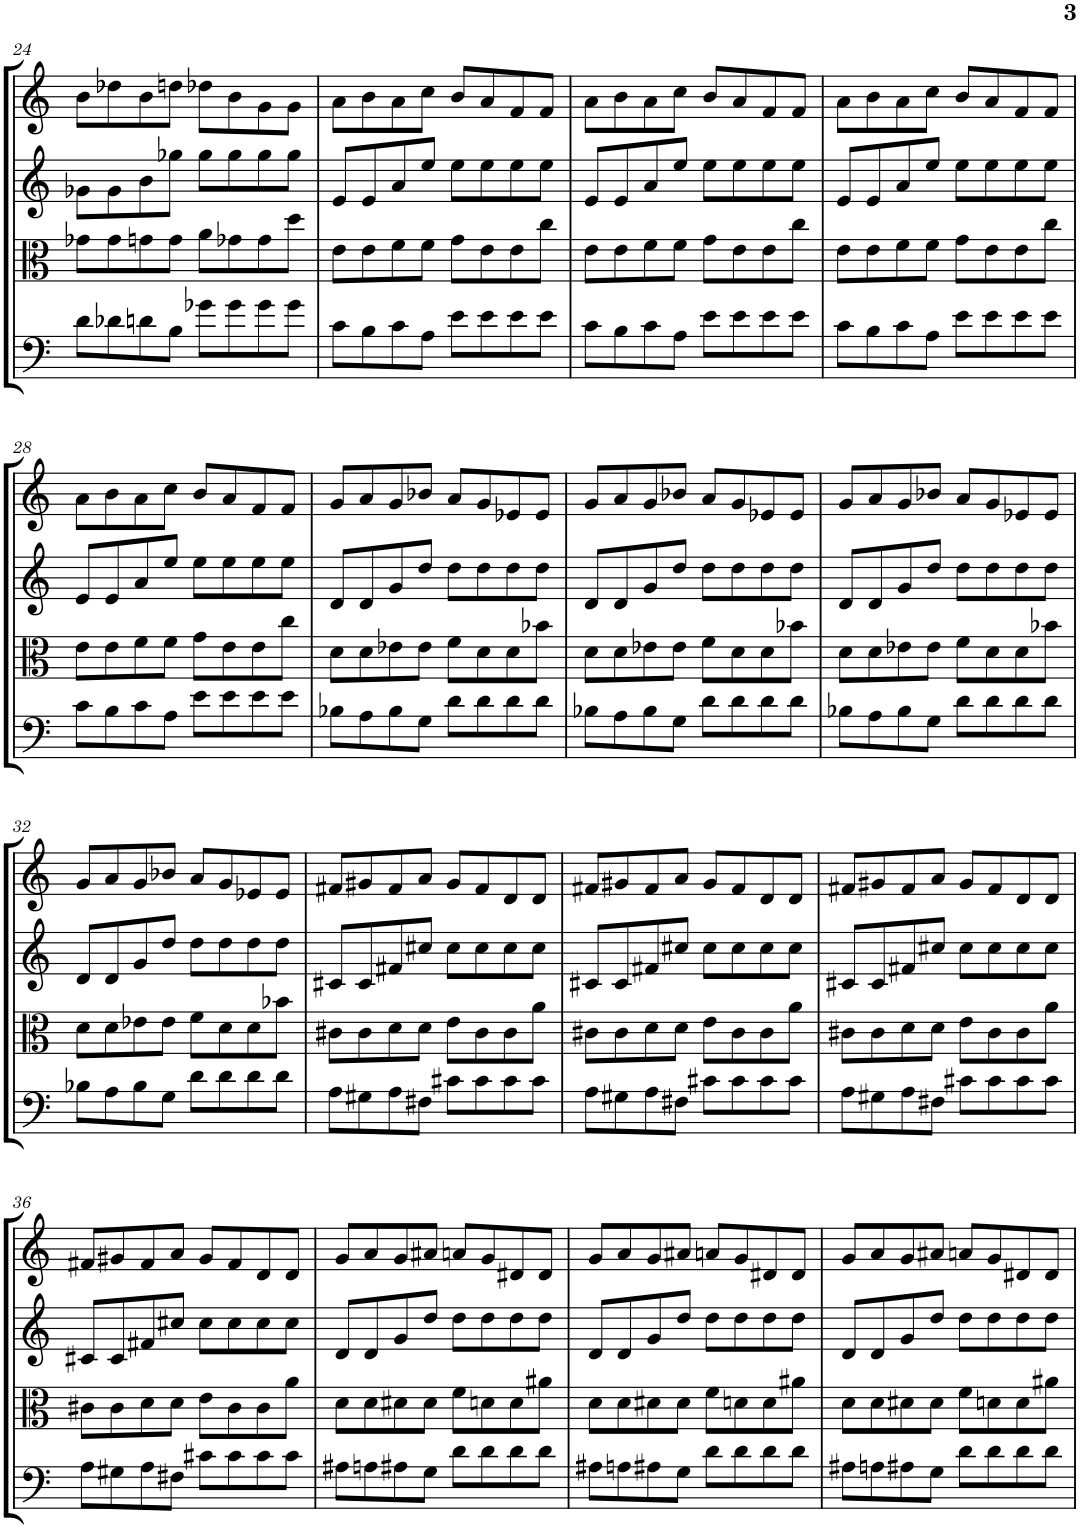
**kern	**kern	**kern	**kern
*part4	*part3	*part2	*part1
*staff4	*staff3	*staff2	*staff1
*I"Violoncello	*I"Viola	*I"Violin II	*I"Violin I
*I'Vc	*I'Vla	*I'Vln	*I'Vln
!!LO:PB:g=z
*clefF4	*clefC3	*clefG2	*clefG2
*k[]	*k[]	*k[]	*k[]
*M4/4	*M4/4	*M4/4	*M4/4
=24	=24	=24	=24
8d\L	8g-X\L	8g-X\L	8b\L
8d-X\	8g-\	8g-\	8dd-X\
8dn\	8gn\	8b\	8b\
8B\J	8g\J	8gg-X\J	8ddn\J
8g-X\L	8a\L	8gg-\L	8dd-X\L
8g-\	8g-X\	8gg-\	8b\
8g-\	8g-\	8gg-\	8g\
8g-\J	8dd\J	8gg-\J	8g\J
=25	=25	=25	=25
8c\L	8e\L	8e/L	8a\L
8B\	8e\	8e/	8b\
8c\	8f\	8a/	8a\
8A\J	8f\J	8ee/J	8cc\J
8e\L	8g\L	8ee\L	8b/L
8e\	8e\	8ee\	8a/
8e\	8e\	8ee\	8f/
8e\J	8cc\J	8ee\J	8f/J
=26	=26	=26	=26
8c\L	8e\L	8e/L	8a\L
8B\	8e\	8e/	8b\
8c\	8f\	8a/	8a\
8A\J	8f\J	8ee/J	8cc\J
8e\L	8g\L	8ee\L	8b/L
8e\	8e\	8ee\	8a/
8e\	8e\	8ee\	8f/
8e\J	8cc\J	8ee\J	8f/J
=27	=27	=27	=27
8c\L	8e\L	8e/L	8a\L
8B\	8e\	8e/	8b\
8c\	8f\	8a/	8a\
8A\J	8f\J	8ee/J	8cc\J
8e\L	8g\L	8ee\L	8b/L
8e\	8e\	8ee\	8a/
8e\	8e\	8ee\	8f/
8e\J	8cc\J	8ee\J	8f/J
!!LO:LB:g=z
=28	=28	=28	=28
8c\L	8e\L	8e/L	8a\L
8B\	8e\	8e/	8b\
8c\	8f\	8a/	8a\
8A\J	8f\J	8ee/J	8cc\J
8e\L	8g\L	8ee\L	8b/L
8e\	8e\	8ee\	8a/
8e\	8e\	8ee\	8f/
8e\J	8cc\J	8ee\J	8f/J
=29	=29	=29	=29
8B-X\L	8d\L	8d/L	8g/L
8A\	8d\	8d/	8a/
8B-\	8e-X\	8g/	8g/
8G\J	8e-\J	8dd/J	8b-X/J
8d\L	8f\L	8dd\L	8a/L
8d\	8d\	8dd\	8g/
8d\	8d\	8dd\	8e-X/
8d\J	8b-X\J	8dd\J	8e-/J
=30	=30	=30	=30
8B-X\L	8d\L	8d/L	8g/L
8A\	8d\	8d/	8a/
8B-\	8e-X\	8g/	8g/
8G\J	8e-\J	8dd/J	8b-X/J
8d\L	8f\L	8dd\L	8a/L
8d\	8d\	8dd\	8g/
8d\	8d\	8dd\	8e-X/
8d\J	8b-X\J	8dd\J	8e-/J
=31	=31	=31	=31
8B-X\L	8d\L	8d/L	8g/L
8A\	8d\	8d/	8a/
8B-\	8e-X\	8g/	8g/
8G\J	8e-\J	8dd/J	8b-X/J
8d\L	8f\L	8dd\L	8a/L
8d\	8d\	8dd\	8g/
8d\	8d\	8dd\	8e-X/
8d\J	8b-X\J	8dd\J	8e-/J
!!LO:LB:g=z
=32	=32	=32	=32
8B-X\L	8d\L	8d/L	8g/L
8A\	8d\	8d/	8a/
8B-\	8e-X\	8g/	8g/
8G\J	8e-\J	8dd/J	8b-X/J
8d\L	8f\L	8dd\L	8a/L
8d\	8d\	8dd\	8g/
8d\	8d\	8dd\	8e-X/
8d\J	8b-X\J	8dd\J	8e-/J
=33	=33	=33	=33
8A\L	8c#X\L	8c#X/L	8f#X/L
8G#X\	8c#\	8c#/	8g#X/
8A\	8d\	8f#X/	8f#/
8F#X\J	8d\J	8cc#X/J	8a/J
8c#X\L	8e\L	8cc#\L	8g#/L
8c#\	8c#\	8cc#\	8f#/
8c#\	8c#\	8cc#\	8d/
8c#\J	8a\J	8cc#\J	8d/J
=34	=34	=34	=34
8A\L	8c#X\L	8c#X/L	8f#X/L
8G#X\	8c#\	8c#/	8g#X/
8A\	8d\	8f#X/	8f#/
8F#X\J	8d\J	8cc#X/J	8a/J
8c#X\L	8e\L	8cc#\L	8g#/L
8c#\	8c#\	8cc#\	8f#/
8c#\	8c#\	8cc#\	8d/
8c#\J	8a\J	8cc#\J	8d/J
=35	=35	=35	=35
8A\L	8c#X\L	8c#X/L	8f#X/L
8G#X\	8c#\	8c#/	8g#X/
8A\	8d\	8f#X/	8f#/
8F#X\J	8d\J	8cc#X/J	8a/J
8c#X\L	8e\L	8cc#\L	8g#/L
8c#\	8c#\	8cc#\	8f#/
8c#\	8c#\	8cc#\	8d/
8c#\J	8a\J	8cc#\J	8d/J
!!LO:LB:g=z
=36	=36	=36	=36
8A\L	8c#X\L	8c#X/L	8f#X/L
8G#X\	8c#\	8c#/	8g#X/
8A\	8d\	8f#X/	8f#/
8F#X\J	8d\J	8cc#X/J	8a/J
8c#X\L	8e\L	8cc#\L	8g#/L
8c#\	8c#\	8cc#\	8f#/
8c#\	8c#\	8cc#\	8d/
8c#\J	8a\J	8cc#\J	8d/J
=37	=37	=37	=37
8A#X\L	8d\L	8d/L	8g/L
8An\	8d\	8d/	8a/
8A#X\	8d#X\	8g/	8g/
8G\J	8d#\J	8dd/J	8a#X/J
8d\L	8f\L	8dd\L	8an/L
8d\	8dn\	8dd\	8g/
8d\	8d\	8dd\	8d#X/
8d\J	8a#X\J	8dd\J	8d#/J
=38	=38	=38	=38
8A#X\L	8d\L	8d/L	8g/L
8An\	8d\	8d/	8a/
8A#X\	8d#X\	8g/	8g/
8G\J	8d#\J	8dd/J	8a#X/J
8d\L	8f\L	8dd\L	8an/L
8d\	8dn\	8dd\	8g/
8d\	8d\	8dd\	8d#X/
8d\J	8a#X\J	8dd\J	8d#/J
=39	=39	=39	=39
8A#X\L	8d\L	8d/L	8g/L
8An\	8d\	8d/	8a/
8A#X\	8d#X\	8g/	8g/
8G\J	8d#\J	8dd/J	8a#X/J
8d\L	8f\L	8dd\L	8an/L
8d\	8dn\	8dd\	8g/
8d\	8d\	8dd\	8d#X/
8d\J	8a#X\J	8dd\J	8d#/J
=	=	=	=
*-	*-	*-	*-
